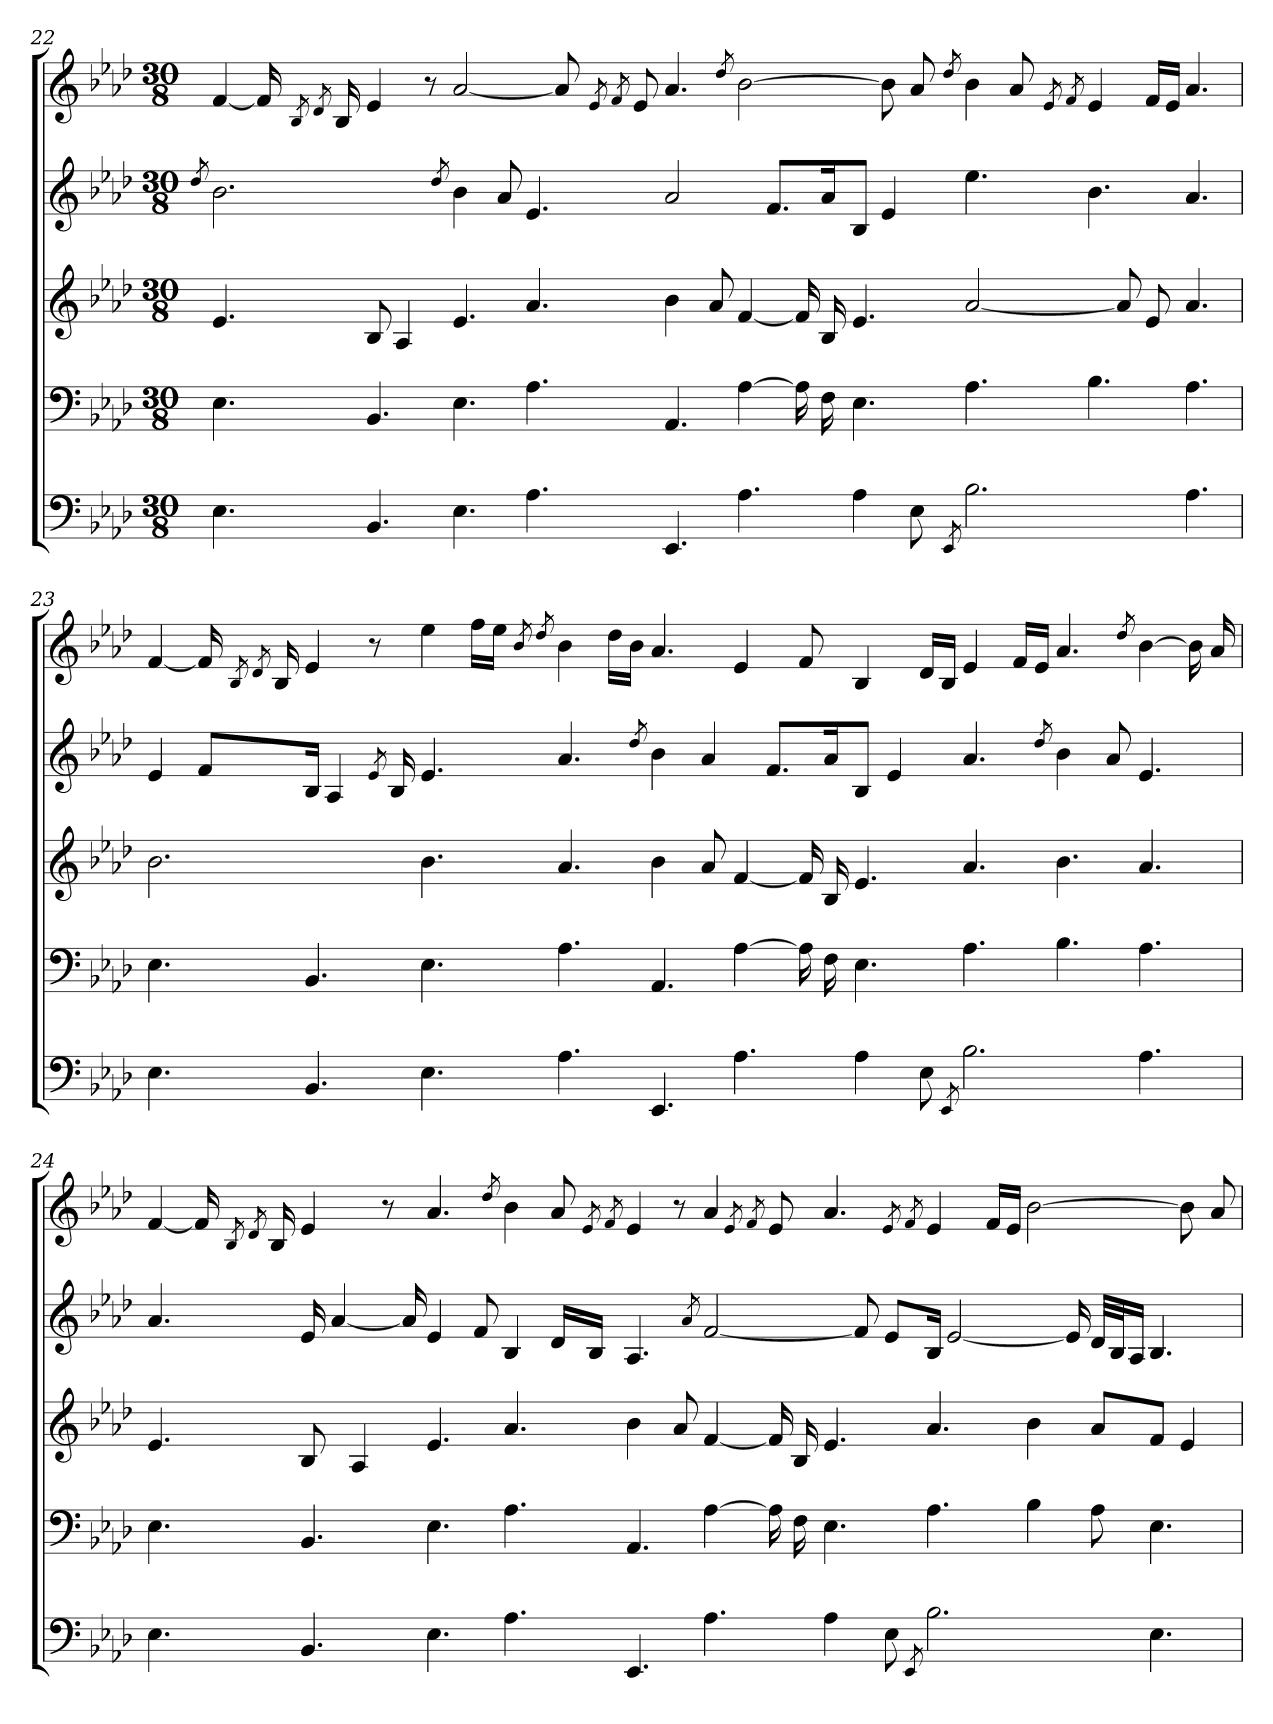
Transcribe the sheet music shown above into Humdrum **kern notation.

**kern	**kern	**kern	**kern	**kern
*part5	*part4	*part3	*part2	*part1
*staff5	*staff4	*staff3	*staff2	*staff1
*clefF4	*clefF4	*clefG2	*clefG2	*clefG2
*k[b-e-a-d-]	*k[b-e-a-d-]	*k[b-e-a-d-]	*k[b-e-a-d-]	*k[b-e-a-d-]
*M30/8	*M30/8	*M30/8	*M30/8	*M30/8
=22	=22	=22	=22	=22
.	.	.	8qdd-	.
4.E-	4.E-	4.e-	2.b-	[4f
.	.	.	.	16f]
.	.	.	.	8qB-
.	.	.	.	8qd-
.	.	.	.	16B-
4.BB-	4.BB-	8B-	.	4e-
.	.	4A-	.	.
.	.	.	.	8r
.	.	.	8qdd-	.
4.E-	4.E-	4.e-	4b-	[2a-
.	.	.	8a-	.
4.A-	4.A-	4.a-	4.e-	.
.	.	.	.	8a-]
.	.	.	.	8qe-
.	.	.	.	8qf
.	.	.	.	8e-
4.EE-	4.AA-	4b-	2a-	4.a-
.	.	8a-	.	.
.	.	.	.	8qdd-
4.A-	[4A-	[4f	.	[2b-
.	.	.	8.f/L	.
.	16A-]	16f]	.	.
.	16F	16B-	16a-/K	.
4A-	4.E-	4.e-	8B-/J	.
.	.	.	4e-	8b-]
8E-	.	.	.	8a-
8qEE-	.	.	.	8qdd-
2.B-	4.A-	[2a-	4.ee-	4b-
.	.	.	.	8a-
.	.	.	.	8qe-
.	.	.	.	8qf
.	4.B-	.	4.b-	4e-
.	.	8a-]	.	.
.	.	8e-	.	16f/LL
.	.	.	.	16e-/JJ
4.A-	4.A-	4.a-	4.a-	4.a-
=23	=23	=23	=23	=23
4.E-	4.E-	2.b-	4e-	[4f
.	.	.	8f/L	16f]
.	.	.	.	8qB-
.	.	.	.	8qd-
.	.	.	.	16B-
4.BB-	4.BB-	.	16B-/Jk	4e-
.	.	.	4A-	.
.	.	.	.	8r
.	.	.	8qe-	.
.	.	.	16B-	.
4.E-	4.E-	4.b-	4.e-	4ee-
.	.	.	.	16ff\LL
.	.	.	.	16ee-\JJ
.	.	.	.	8qb-
.	.	.	.	8qdd-
4.A-	4.A-	4.a-	4.a-	4b-
.	.	.	.	16dd-\LL
.	.	.	.	16b-\JJ
.	.	.	8qdd-	.
4.EE-	4.AA-	4b-	4b-	4.a-
.	.	8a-	4a-	.
4.A-	[4A-	[4f	.	4e-
.	.	.	8.f/L	.
.	16A-]	16f]	.	8f
.	16F	16B-	16a-/K	.
4A-	4.E-	4.e-	8B-/J	4B-
.	.	.	4e-	.
8E-	.	.	.	16d-/LL
.	.	.	.	16B-/JJ
8qEE-	.	.	.	.
2.B-	4.A-	4.a-	4.a-	4e-
.	.	.	.	16f/LL
.	.	.	.	16e-/JJ
.	.	.	8qdd-	.
.	4.B-	4.b-	4b-	4.a-
.	.	.	8a-	.
.	.	.	.	8qdd-
4.A-	4.A-	4.a-	4.e-	[4b-
.	.	.	.	16b-]
.	.	.	.	16a-
=24	=24	=24	=24	=24
4.E-	4.E-	4.e-	4.a-	[4f
.	.	.	.	16f]
.	.	.	.	8qB-
.	.	.	.	8qd-
.	.	.	.	16B-
4.BB-	4.BB-	8B-	16e-	4e-
.	.	.	[4a-	.
.	.	4A-	.	.
.	.	.	.	8r
.	.	.	16a-]	.
4.E-	4.E-	4.e-	4e-	4.a-
.	.	.	8f	.
.	.	.	.	8qdd-
4.A-	4.A-	4.a-	4B-	4b-
.	.	.	16d-/LL	8a-
.	.	.	16B-/JJ	.
.	.	.	.	8qe-
.	.	.	.	8qf
4.EE-	4.AA-	4b-	4.A-	4e-
.	.	8a-	.	8r
.	.	.	8qa-	.
4.A-	[4A-	[4f	[2f	4a-
.	.	.	.	8qe-
.	.	.	.	8qf
.	16A-]	16f]	.	8e-
.	16F	16B-	.	.
4A-	4.E-	4.e-	.	4.a-
.	.	.	8f]	.
8E-	.	.	8e-/L	.
.	.	.	.	8qe-
8qEE-	.	.	.	8qf
2.B-	4.A-	4.a-	16B-/Jk	4e-
.	.	.	[2e-	.
.	.	.	.	16f/LL
.	.	.	.	16e-/JJ
.	4B-	4b-	.	[2b-
.	.	.	16e-]	.
.	8A-	8a-/L	32d-/LLL	.
.	.	.	32B-/J	.
.	.	.	16A-/JJ	.
4.E-	4.E-	8f/J	4.B-	.
.	.	4e-	.	8b-]
.	.	.	.	8a-
=	=	=	=	=
*-	*-	*-	*-	*-
